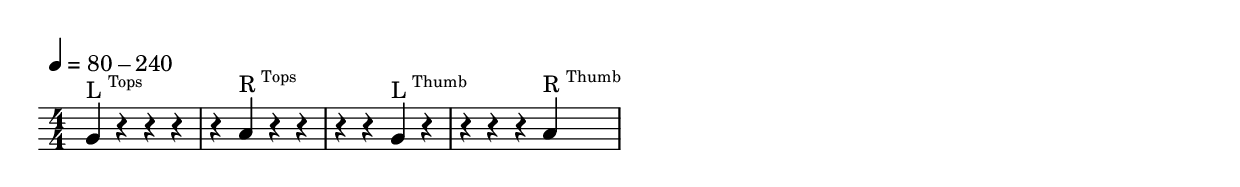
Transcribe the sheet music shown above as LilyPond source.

\version "2.24.1"
\include "../global.ly"

\layout {
  indent = -3.5
}

\relative {
  \defaultScoreSettings
  \tempo 4 = 80 - 240
  \time 4/4

    g'4^\LTopsTop r           r            r
      r           a^\RTopsTop r            r
      r           r           g^\LThumbTop r
      r           r           r            a^\RThumbTop

}